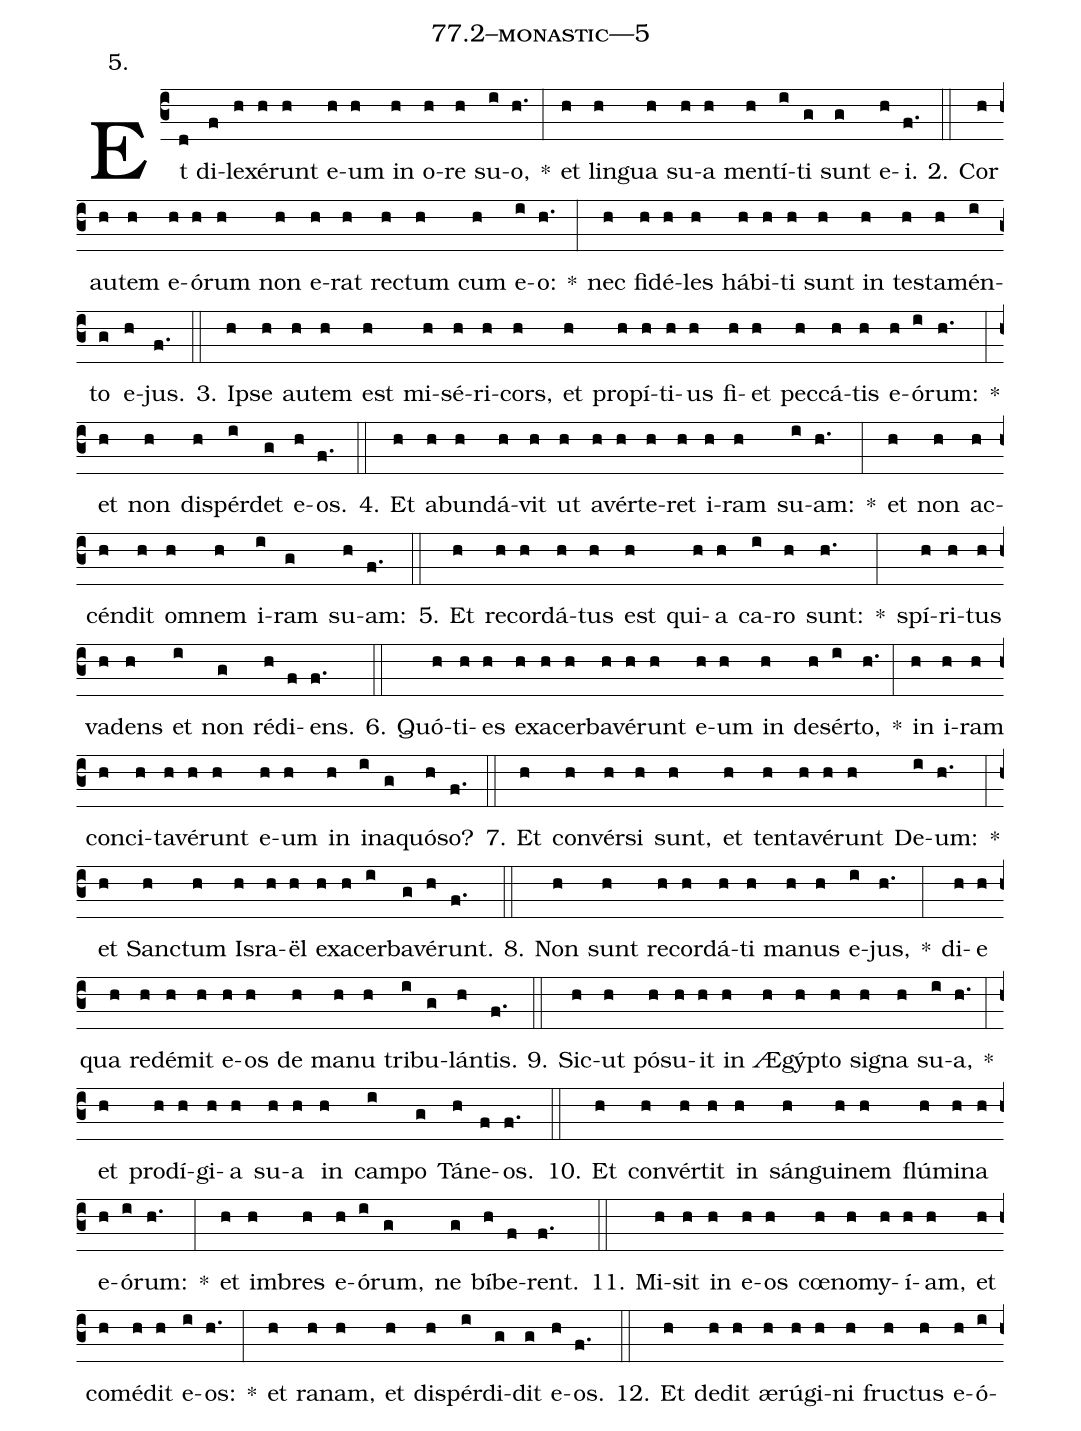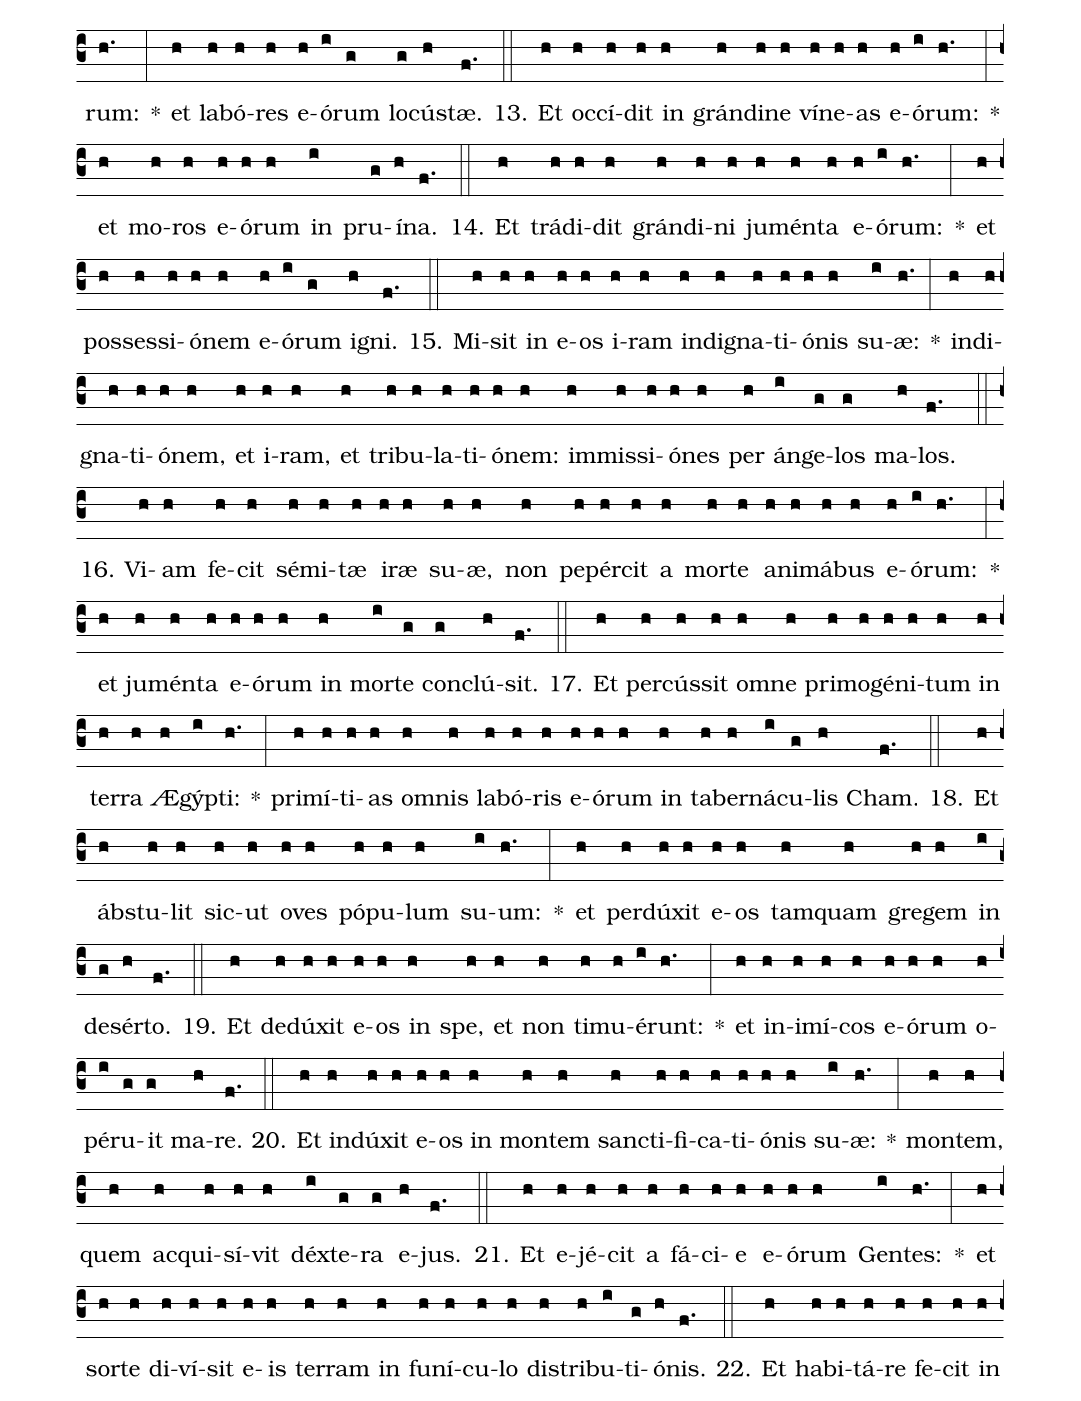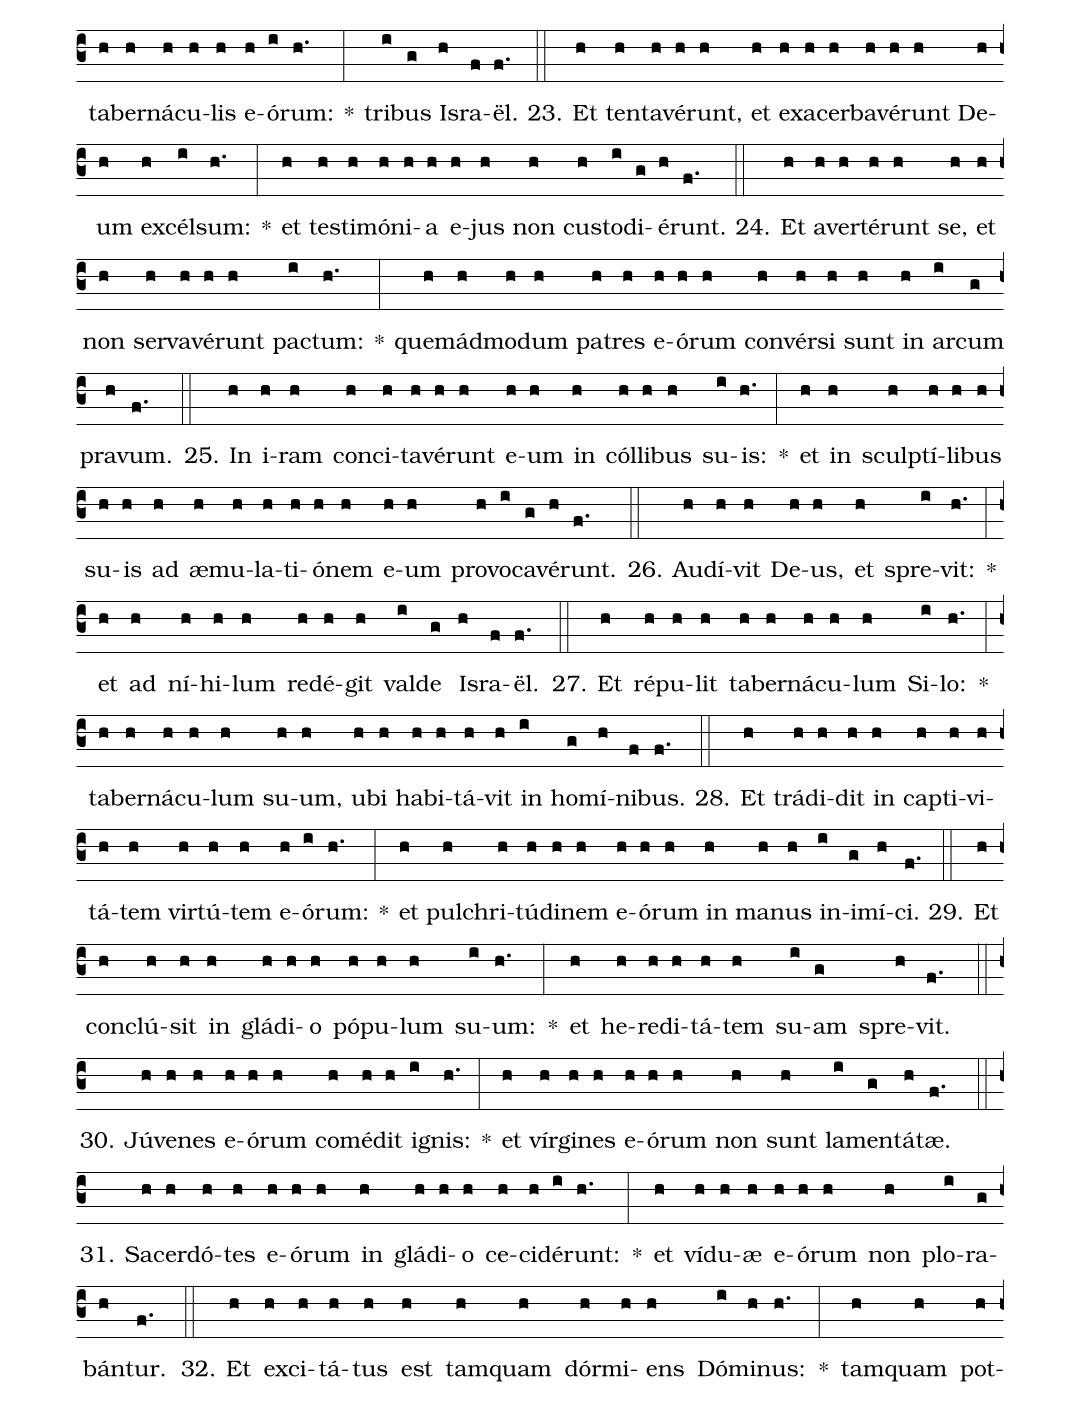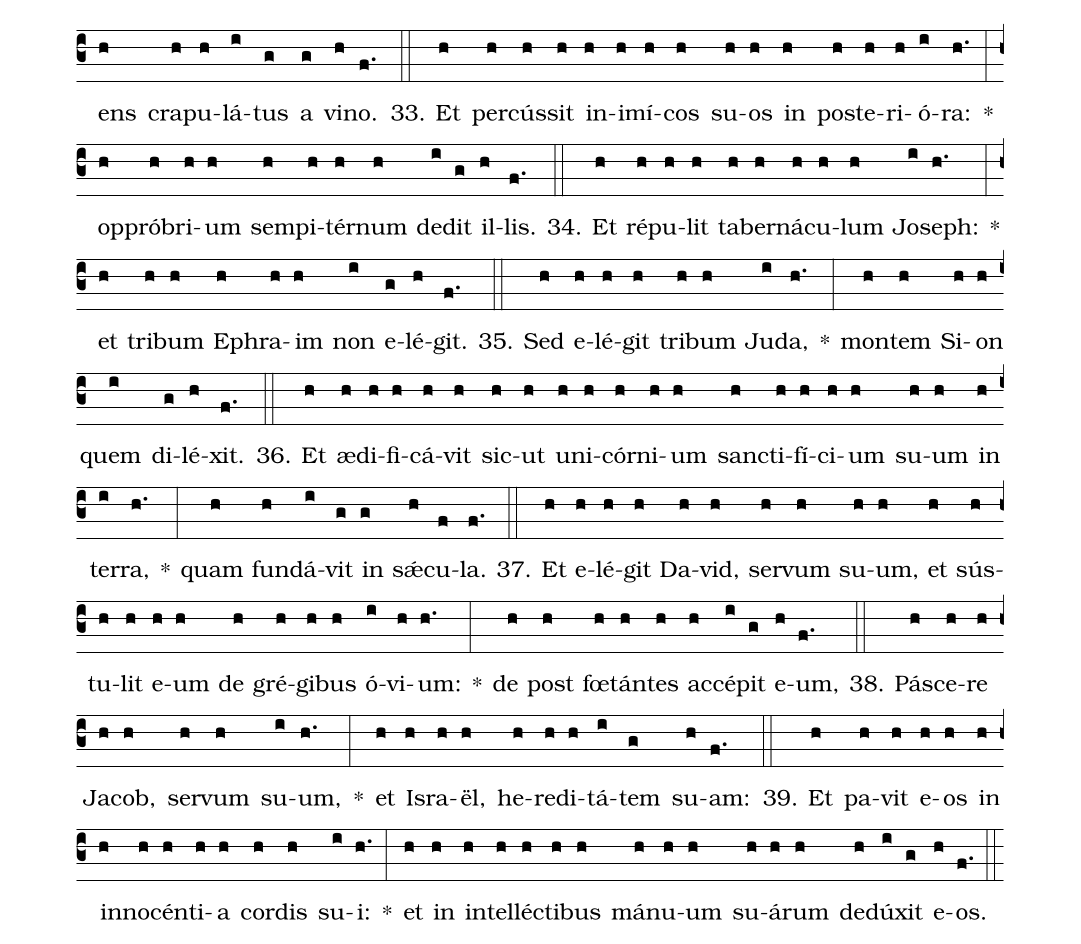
name: 77.2--monastic---5;
annotation: 5.;
%%
(c3)Et(d) di(f)le(h)xé(h)runt(h) e(h)um(h) in(h) o(h)re(h) su(i)o,(h.) *(:) et(h) lin(h)gua(h) su(h)a(h) men(h)tí(i)ti(g) sunt(g) e(h)i.(f.) (::)
2. Cor(h) au(h)tem(h) e(h)ó(h)rum(h) non(h) e(h)rat(h) rec(h)tum(h) cum(h) e(i)o:(h.) *(:) nec(h) fi(h)dé(h)les(h) há(h)bi(h)ti(h) sunt(h) in(h) tes(h)ta(h)mén(i)to(g) e(h)jus.(f.) (::)
3. Ip(h)se(h) au(h)tem(h) est(h) mi(h)sé(h)ri(h)cors,(h) et(h) pro(h)pí(h)ti(h)us(h) fi(h)et(h) pec(h)cá(h)tis(h) e(h)ó(i)rum:(h.) *(:) et(h) non(h) dis(h)pér(i)det(g) e(h)os.(f.) (::)
4. Et(h) ab(h)un(h)dá(h)vit(h) ut(h) a(h)vér(h)te(h)ret(h) i(h)ram(h) su(i)am:(h.) *(:) et(h) non(h) ac(h)cén(h)dit(h) om(h)nem(h) i(i)ram(g) su(h)am:(f.) (::)
5. Et(h) re(h)cor(h)dá(h)tus(h) est(h) qui(h)a(h) ca(i)ro(h) sunt:(h.) *(:) spí(h)ri(h)tus(h) va(h)dens(h) et(i) non(g) réd(h)i(f)ens.(f.) (::)
6. Quó(h)ti(h)es(h) ex(h)a(h)cer(h)ba(h)vé(h)runt(h) e(h)um(h) in(h) de(h)sér(i)to,(h.) *(:) in(h) i(h)ram(h) con(h)ci(h)ta(h)vé(h)runt(h) e(h)um(h) in(h) in(i)a(g)quó(h)so?(f.) (::)
7. Et(h) con(h)vér(h)si(h) sunt,(h) et(h) ten(h)ta(h)vé(h)runt(h) De(i)um:(h.) *(:) et(h) Sanc(h)tum(h) Is(h)ra(h)ël(h) ex(h)a(h)cer(i)ba(g)vé(h)runt.(f.) (::)
8. Non(h) sunt(h) re(h)cor(h)dá(h)ti(h) ma(h)nus(h) e(i)jus,(h.) *(:) di(h)e(h) qua(h) red(h)é(h)mit(h) e(h)os(h) de(h) ma(h)nu(h) tri(i)bu(g)lán(h)tis.(f.) (::)
9. Sic(h)ut(h) pó(h)su(h)it(h) in(h) Æ(h)gýp(h)to(h) si(h)gna(h) su(i)a,(h.) *(:) et(h) prod(h)í(h)gi(h)a(h) su(h)a(h) in(h) cam(i)po(g) Tá(h)ne(f)os.(f.) (::)
10. Et(h) con(h)vér(h)tit(h) in(h) sán(h)gui(h)nem(h) flú(h)mi(h)na(h) e(h)ó(i)rum:(h.) *(:) et(h) im(h)bres(h) e(h)ó(i)rum,(g) ne(g) bí(h)be(f)rent.(f.) (::)
11. Mi(h)sit(h) in(h) e(h)os(h) cœ(h)no(h)my(h)í(h)am,(h) et(h) com(h)é(h)dit(h) e(i)os:(h.) *(:) et(h) ra(h)nam,(h) et(h) dis(h)pér(i)di(g)dit(g) e(h)os.(f.) (::)
12. Et(h) de(h)dit(h) æ(h)rú(h)gi(h)ni(h) fruc(h)tus(h) e(h)ó(i)rum:(h.) *(:) et(h) la(h)bó(h)res(h) e(h)ó(i)rum(g) lo(g)cús(h)tæ.(f.) (::)
13. Et(h) oc(h)cí(h)dit(h) in(h) grán(h)di(h)ne(h) ví(h)ne(h)as(h) e(h)ó(i)rum:(h.) *(:) et(h) mo(h)ros(h) e(h)ó(h)rum(h) in(i) pru(g)í(h)na.(f.) (::)
14. Et(h) trá(h)di(h)dit(h) grán(h)di(h)ni(h) ju(h)mén(h)ta(h) e(h)ó(i)rum:(h.) *(:) et(h) pos(h)ses(h)si(h)ó(h)nem(h) e(h)ó(i)rum(g) i(h)gni.(f.) (::)
15. Mi(h)sit(h) in(h) e(h)os(h) i(h)ram(h) in(h)di(h)gna(h)ti(h)ó(h)nis(h) su(i)æ:(h.) *(:) in(h)di(h)gna(h)ti(h)ó(h)nem,(h) et(h) i(h)ram,(h) et(h) tri(h)bu(h)la(h)ti(h)ó(h)nem:(h) im(h)mis(h)si(h)ó(h)nes(h) per(h) án(i)ge(g)los(g) ma(h)los.(f.) (::)
16. Vi(h)am(h) fe(h)cit(h) sé(h)mi(h)tæ(h) i(h)ræ(h) su(h)æ,(h) non(h) pe(h)pér(h)cit(h) a(h) mor(h)te(h) a(h)ni(h)má(h)bus(h) e(h)ó(i)rum:(h.) *(:) et(h) ju(h)mén(h)ta(h) e(h)ó(h)rum(h) in(h) mor(i)te(g) con(g)clú(h)sit.(f.) (::)
17. Et(h) per(h)cús(h)sit(h) om(h)ne(h) pri(h)mo(h)gé(h)ni(h)tum(h) in(h) ter(h)ra(h) Æ(h)gýp(i)ti:(h.) *(:) pri(h)mí(h)ti(h)as(h) om(h)nis(h) la(h)bó(h)ris(h) e(h)ó(h)rum(h) in(h) ta(h)ber(h)ná(i)cu(g)lis(h) Cham.(f.) (::)
18. Et(h) ábs(h)tu(h)lit(h) sic(h)ut(h) o(h)ves(h) pó(h)pu(h)lum(h) su(i)um:(h.) *(:) et(h) per(h)dú(h)xit(h) e(h)os(h) tam(h)quam(h) gre(h)gem(h) in(i) de(g)sér(h)to.(f.) (::)
19. Et(h) de(h)dú(h)xit(h) e(h)os(h) in(h) spe,(h) et(h) non(h) ti(h)mu(h)é(i)runt:(h.) *(:) et(h) in(h)i(h)mí(h)cos(h) e(h)ó(h)rum(h) o(h)pé(i)ru(g)it(g) ma(h)re.(f.) (::)
20. Et(h) in(h)dú(h)xit(h) e(h)os(h) in(h) mon(h)tem(h) sanc(h)ti(h)fi(h)ca(h)ti(h)ó(h)nis(h) su(i)æ:(h.) *(:) mon(h)tem,(h) quem(h) ac(h)qui(h)sí(h)vit(h) déx(i)te(g)ra(g) e(h)jus.(f.) (::)
21. Et(h) e(h)jé(h)cit(h) a(h) fá(h)ci(h)e(h) e(h)ó(h)rum(h) Gen(i)tes:(h.) *(:) et(h) sor(h)te(h) di(h)ví(h)sit(h) e(h)is(h) ter(h)ram(h) in(h) fu(h)ní(h)cu(h)lo(h) dis(h)tri(h)bu(i)ti(g)ó(h)nis.(f.) (::)
22. Et(h) ha(h)bi(h)tá(h)re(h) fe(h)cit(h) in(h) ta(h)ber(h)ná(h)cu(h)lis(h) e(h)ó(i)rum:(h.) *(:) tri(i)bus(g) Is(h)ra(f)ël.(f.) (::)
23. Et(h) ten(h)ta(h)vé(h)runt,(h) et(h) ex(h)a(h)cer(h)ba(h)vé(h)runt(h) De(h)um(h) ex(h)cél(i)sum:(h.) *(:) et(h) tes(h)ti(h)mó(h)ni(h)a(h) e(h)jus(h) non(h) cus(h)to(i)di(g)é(h)runt.(f.) (::)
24. Et(h) a(h)ver(h)té(h)runt(h) se,(h) et(h) non(h) ser(h)va(h)vé(h)runt(h) pac(i)tum:(h.) *(:) quem(h)ád(h)mo(h)dum(h) pa(h)tres(h) e(h)ó(h)rum(h) con(h)vér(h)si(h) sunt(h) in(h) ar(i)cum(g) pra(h)vum.(f.) (::)
25. In(h) i(h)ram(h) con(h)ci(h)ta(h)vé(h)runt(h) e(h)um(h) in(h) cól(h)li(h)bus(h) su(i)is:(h.) *(:) et(h) in(h) sculp(h)tí(h)li(h)bus(h) su(h)is(h) ad(h) æ(h)mu(h)la(h)ti(h)ó(h)nem(h) e(h)um(h) pro(h)vo(i)ca(g)vé(h)runt.(f.) (::)
26. Au(h)dí(h)vit(h) De(h)us,(h) et(h) spre(i)vit:(h.) *(:) et(h) ad(h) ní(h)hi(h)lum(h) red(h)é(h)git(h) val(i)de(g) Is(h)ra(f)ël.(f.) (::)
27. Et(h) ré(h)pu(h)lit(h) ta(h)ber(h)ná(h)cu(h)lum(h) Si(i)lo:(h.) *(:) ta(h)ber(h)ná(h)cu(h)lum(h) su(h)um,(h) u(h)bi(h) ha(h)bi(h)tá(h)vit(h) in(i) ho(g)mí(h)ni(f)bus.(f.) (::)
28. Et(h) trá(h)di(h)dit(h) in(h) cap(h)ti(h)vi(h)tá(h)tem(h) vir(h)tú(h)tem(h) e(h)ó(i)rum:(h.) *(:) et(h) pul(h)chri(h)tú(h)di(h)nem(h) e(h)ó(h)rum(h) in(h) ma(h)nus(h) in(i)i(g)mí(h)ci.(f.) (::)
29. Et(h) con(h)clú(h)sit(h) in(h) glá(h)di(h)o(h) pó(h)pu(h)lum(h) su(i)um:(h.) *(:) et(h) he(h)re(h)di(h)tá(h)tem(h) su(i)am(g) spre(h)vit.(f.) (::)
30. Jú(h)ve(h)nes(h) e(h)ó(h)rum(h) com(h)é(h)dit(h) i(i)gnis:(h.) *(:) et(h) vír(h)gi(h)nes(h) e(h)ó(h)rum(h) non(h) sunt(h) la(i)men(g)tá(h)tæ.(f.) (::)
31. Sa(h)cer(h)dó(h)tes(h) e(h)ó(h)rum(h) in(h) glá(h)di(h)o(h) ce(h)ci(h)dé(i)runt:(h.) *(:) et(h) ví(h)du(h)æ(h) e(h)ó(h)rum(h) non(h) plo(i)ra(g)bán(h)tur.(f.) (::)
32. Et(h) ex(h)ci(h)tá(h)tus(h) est(h) tam(h)quam(h) dór(h)mi(h)ens(h) Dó(i)mi(h)nus:(h.) *(:) tam(h)quam(h) pot(h)ens(h) cra(h)pu(h)lá(i)tus(g) a(g) vi(h)no.(f.) (::)
33. Et(h) per(h)cús(h)sit(h) in(h)i(h)mí(h)cos(h) su(h)os(h) in(h) post(h)e(h)ri(h)ó(i)ra:(h.) *(:) op(h)pró(h)bri(h)um(h) sem(h)pi(h)tér(h)num(h) de(i)dit(g) il(h)lis.(f.) (::)
34. Et(h) ré(h)pu(h)lit(h) ta(h)ber(h)ná(h)cu(h)lum(h) Jo(i)seph:(h.) *(:) et(h) tri(h)bum(h) E(h)phra(h)im(h) non(i) e(g)lé(h)git.(f.) (::)
35. Sed(h) e(h)lé(h)git(h) tri(h)bum(h) Ju(i)da,(h.) *(:) mon(h)tem(h) Si(h)on(h) quem(i) di(g)lé(h)xit.(f.) (::)
36. Et(h) æ(h)di(h)fi(h)cá(h)vit(h) sic(h)ut(h) u(h)ni(h)cór(h)ni(h)um(h) sanc(h)ti(h)fí(h)ci(h)um(h) su(h)um(h) in(h) ter(i)ra,(h.) *(:) quam(h) fun(h)dá(i)vit(g) in(g) sǽ(h)cu(f)la.(f.) (::)
37. Et(h) e(h)lé(h)git(h) Da(h)vid,(h) ser(h)vum(h) su(h)um,(h) et(h) sús(h)tu(h)lit(h) e(h)um(h) de(h) gré(h)gi(h)bus(h) ó(i)vi(h)um:(h.) *(:) de(h) post(h) fœ(h)tán(h)tes(h) ac(h)cé(i)pit(g) e(h)um,(f.) (::)
38. Pá(h)sce(h)re(h) Ja(h)cob,(h) ser(h)vum(h) su(i)um,(h.) *(:) et(h) Is(h)ra(h)ël,(h) he(h)re(h)di(h)tá(i)tem(g) su(h)am:(f.) (::)
39. Et(h) pa(h)vit(h) e(h)os(h) in(h) in(h)no(h)cén(h)ti(h)a(h) cor(h)dis(h) su(i)i:(h.) *(:) et(h) in(h) in(h)tel(h)léc(h)ti(h)bus(h) má(h)nu(h)um(h) su(h)á(h)rum(h) de(h)dú(i)xit(g) e(h)os.(f.) (::)
